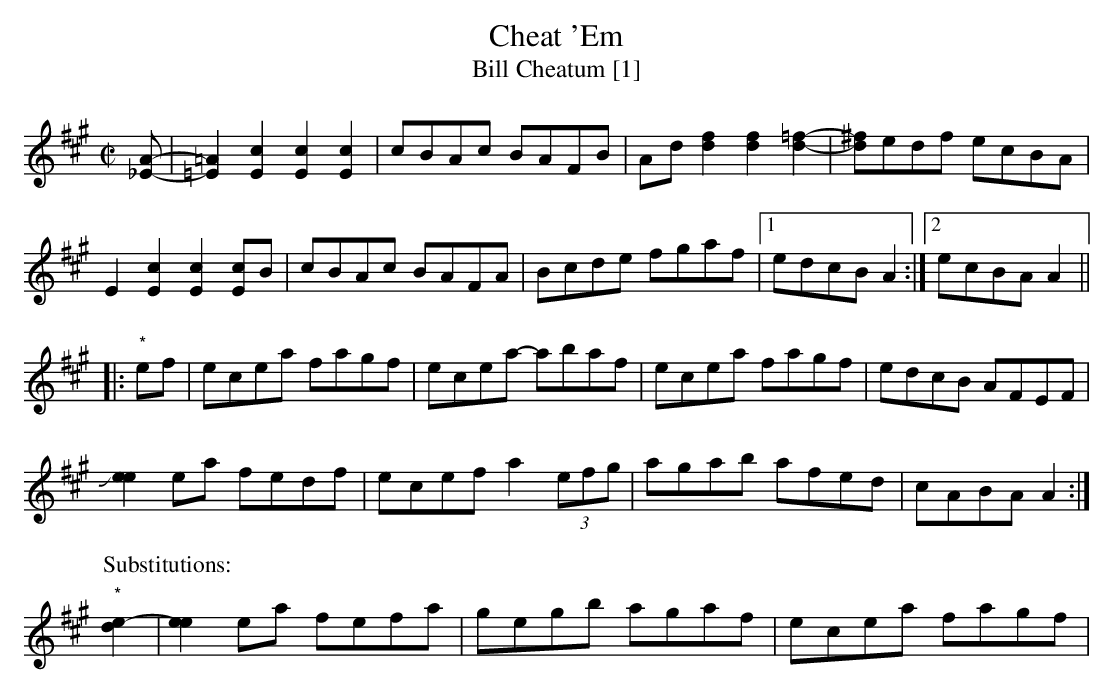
X:1
T:Cheat 'Em
T:Bill Cheatum [1]
M:C|
L:1/8
K:A
[A_E]-|[=A2=E2][E2c2][E2c2][E2c2]|cBAc BAFB|A-d[d2f2][d2f2][d2=f2]-|[d^f]edf ecBA|
E2[E2c2][E2c2][Ec]B|cBAc BAFA|Bcde fgaf|1edcB A2:|2 ecBA A2||
|:"*"ef|ecea fagf |ecea- abaf|ecea fagf|edcB AFEF|
+slide+[e2e2]ea fedf|ecef a2(3efg|agab afed|cABA A2:|
P:Substitutions:
"*"
[d2e2]-|[e2e2] ea fefa|gegb agaf|ecea fagf| ...
